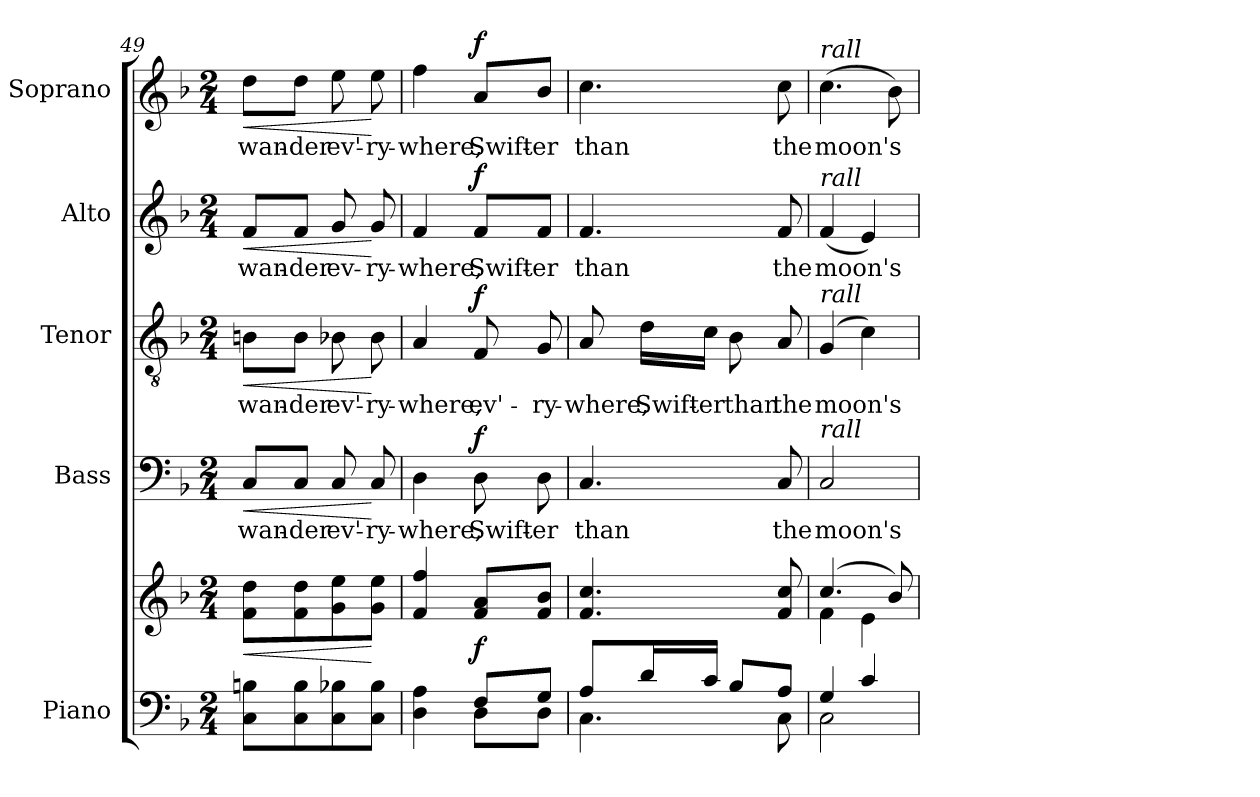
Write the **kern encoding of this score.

**kern	**kern	**dynam	**kern	**text	**dynam	**kern	**text	**dynam	**kern	**text	**dynam	**kern	**text	**dynam
*part5	*part5	*part5	*part4	*part4	*part4	*part3	*part3	*part3	*part2	*part2	*part2	*part1	*part1	*part1
*staff6	*staff5	*staff5/6	*staff4	*staff4	*staff4	*staff3	*staff3	*staff3	*staff2	*staff2	*staff2	*staff1	*staff1	*staff1
*I"Piano	*	*	*I"Bass	*	*	*I"Tenor	*	*	*I"Alto	*	*	*I"Soprano	*	*
*I'Pno.	*	*	*I'B.	*	*	*I'T.	*	*	*I'A.	*	*	*I'S.	*	*
*clefF4	*clefG2	*	*clefF4	*	*	*clefGv2	*	*	*clefG2	*	*	*clefG2	*	*
*	*	*	*	*	*	*ITrd7c12	*	*	*	*	*	*	*	*
*k[b-]	*k[b-]	*	*k[b-]	*	*	*k[b-]	*	*	*k[b-]	*	*	*k[b-]	*	*
*F:	*F:	*	*F:	*	*	*F:	*	*	*F:	*	*	*F:	*	*
*M2/4	*M2/4	*	*M2/4	*	*	*M2/4	*	*	*M2/4	*	*	*M2/4	*	*
=49	=49	=49	=49	=49	=49	=49	=49	=49	=49	=49	=49	=49	=49	=49
!	!	!LO:HP:b	!	!	!	!	!	!	!	!	!	!	!	!
!	!	!	!	!LO:LY:b:color=#000000	!LO:HP:b	!	!	!	!	!	!	!	!	!
!	!	!	!	!	!	!	!LO:LY:b:color=#000000	!LO:HP:b	!	!	!	!	!	!
!	!	!	!	!	!	!	!	!	!	!LO:LY:b:color=#000000	!LO:HP:b	!	!	!
!	!	!	!	!	!	!	!	!	!	!	!	!	!LO:LY:b:color=#000000	!LO:HP:b
8Ci\ 8BniL	8fi\ 8ddiL	<	8Ci/L	wan-	<	8BBni\L	wan-	<	8fi/L	wan-	<	8ddi\L	wan-	<
!	!	!	!	!LO:LY:b:color=#000000	!	!	!	!	!	!	!	!	!	!
!	!	!	!	!	!	!	!LO:LY:b:color=#000000	!	!	!	!	!	!	!
!	!	!	!	!	!	!	!	!	!	!LO:LY:b:color=#000000	!	!	!	!
!	!	!	!	!	!	!	!	!	!	!	!	!	!LO:LY:b:color=#000000	!
8Ci\ 8Bi	8fi\ 8ddi	.	8Ci/J	-der	.	8BBi\J	-der	.	8fi/J	-der	.	8ddi\J	-der	.
!	!	!	!	!LO:LY:b:color=#000000	!	!	!	!	!	!	!	!	!	!
!	!	!	!	!	!	!	!LO:LY:b:color=#000000	!	!	!	!	!	!	!
!	!	!	!	!	!	!	!	!	!	!LO:LY:b:color=#000000	!	!	!	!
!	!	!	!	!	!	!	!	!	!	!	!	!	!LO:LY:b:color=#000000	!
8Ci\ 8B-Xi	8gi\ 8eei	.	8Ci/	ev'-	.	8BB-Xi\	ev'-	.	8gi/	ev-	.	8eei\	ev'-	.
!	!	!	!	!LO:LY:b:color=#000000	!	!	!	!	!	!	!	!	!	!
!	!	!	!	!	!	!	!LO:LY:b:color=#000000	!	!	!	!	!	!	!
!	!	!	!	!	!	!	!	!	!	!LO:LY:b:color=#000000	!	!	!	!
!	!	!	!	!	!	!	!	!	!	!	!	!	!LO:LY:b:color=#000000	!
8Ci\ 8B-iJ	8gi\ 8eeiJ	[	8Ci/	-ry-	[	8BB-i\	-ry-	[	8gi/	-ry-	[	8eei\	-ry-	[
=50	=50	=50	=50	=50	=50	=50	=50	=50	=50	=50	=50	=50	=50	=50
*^	*	*	*	*	*	*	*	*	*	*	*	*	*	*
!	!	!	!	!	!LO:LY:b:color=#000000	!	!	!	!	!	!	!	!	!	!
!	!	!	!	!	!	!	!	!LO:LY:b:color=#000000	!	!	!	!	!	!	!
!	!	!	!	!	!	!	!	!	!	!	!LO:LY:b:color=#000000	!	!	!	!
!	!	!	!	!	!	!	!	!	!	!	!	!	!	!LO:LY:b:color=#000000	!
4ryy	4Di\ 4Ai	4fi/ 4ffi	.	4Di\	-where,	.	4AAi/	-where,	.	4fi/	-where,	.	4ffi\	-where,	.
!	!	!	!	!	!LO:LY:b:color=#000000	!	!	!	!	!	!	!	!	!	!
!	!	!	!	!	!	!	!	!LO:LY:b:color=#000000	!	!	!	!	!	!	!
!	!	!	!	!	!	!	!	!	!	!	!LO:LY:b:color=#000000	!	!	!	!
!	!	!	!	!	!	!	!	!	!	!	!	!	!	!LO:LY:b:color=#000000	!
8Fi/L	8Di\L	8fi/ 8aiL	f	8Di\	Swift-	f	8FFi/	ev'-	f	8fi/L	Swift-	f	8ai/L	Swift-	f
!	!	!	!	!	!LO:LY:b:color=#000000	!	!	!	!	!	!	!	!	!	!
!	!	!	!	!	!	!	!	!LO:LY:b:color=#000000	!	!	!	!	!	!	!
!	!	!	!	!	!	!	!	!	!	!	!LO:LY:b:color=#000000	!	!	!	!
!	!	!	!	!	!	!	!	!	!	!	!	!	!	!LO:LY:b:color=#000000	!
8Gi/J	8Di\J	8fi/ 8b-iJ	.	8Di\	-er	.	8GGi/	-ry-	.	8fi/J	-er	.	8b-i/J	-er	.
=51	=51	=51	=51	=51	=51	=51	=51	=51	=51	=51	=51	=51	=51	=51	=51
!	!	!	!	!	!LO:LY:b:color=#000000	!	!	!	!	!	!	!	!	!	!
!	!	!	!	!	!	!	!	!LO:LY:b:color=#000000	!	!	!	!	!	!	!
!	!	!	!	!	!	!	!	!	!	!	!LO:LY:b:color=#000000	!	!	!	!
!	!	!	!	!	!	!	!	!	!	!	!	!	!	!LO:LY:b:color=#000000	!
8Ai/L	4.Ci\	4.fi/ 4.cci	.	4.Ci/	than	.	8AAi/	-where,	.	4.fi/	than	.	4.cci\	than	.
!	!	!	!	!	!	!	!	!LO:LY:b:color=#000000	!	!	!	!	!	!	!
16di/L	.	.	.	.	.	.	16Di\LL	Swift-	.	.	.	.	.	.	.
!	!	!	!	!	!	!	!	!LO:LY:b:color=#000000	!	!	!	!	!	!	!
16ci/JJ	.	.	.	.	.	.	16Ci\JJ	-er	.	.	.	.	.	.	.
!	!	!	!	!	!	!	!	!LO:LY:b:color=#000000	!	!	!	!	!	!	!
8B-i/L	.	.	.	.	.	.	8BB-i\	than	.	.	.	.	.	.	.
!	!	!	!	!	!LO:LY:b:color=#000000	!	!	!	!	!	!	!	!	!	!
!	!	!	!	!	!	!	!	!LO:LY:b:color=#000000	!	!	!	!	!	!	!
!	!	!	!	!	!	!	!	!	!	!	!LO:LY:b:color=#000000	!	!	!	!
!	!	!	!	!	!	!	!	!	!	!	!	!	!	!LO:LY:b:color=#000000	!
8Ai/J	8Ci\	8fi/ 8cci	.	8Ci/	the	.	8AAi/	the	.	8fi/	the	.	8cci\	the	.
=52	=52	=52	=52	=52	=52	=52	=52	=52	=52	=52	=52	=52	=52	=52	=52
*	*	*^	*	*	*	*	*	*	*	*	*	*	*	*	*
!	!	!	!	!	!	!LO:LY:b:color=#000000	!	!	!	!	!	!	!	!	!	!
!	!	!	!	!	!	!	!	!	!LO:LY:b:color=#000000	!	!	!	!	!	!	!
!	!	!	!	!	!	!	!	!	!	!	!	!LO:LY:b:color=#000000	!	!	!	!
!	!	!	!	!	!	!	!	!	!	!	!	!	!	!LO:TX:a:i:t=rall	!	!
!	!	!	!	!	!	!	!	!	!	!	!LO:TX:a:i:t=rall	!	!	!	!	!
!	!	!	!	!	!	!	!	!LO:TX:a:i:t=rall	!	!	!	!	!	!	!	!
!	!	!	!	!	!LO:TX:a:i:t=rall	!	!	!	!	!	!	!	!	!	!	!
!	!	!	!	!	!	!	!	!	!	!	!	!	!	!	!LO:LY:b:color=#000000	!
4Gi/	2Ci\	(4.cci/	4fi\	.	2Ci/	moon's	.	(4GGi/	moon's	.	(4fi/	moon's	.	(4.cci\	moon's	.
4ci/	.	.	4ei\	.	.	.	.	4Ci\)	.	.	4ei/)	.	.	.	.	.
.	.	8b-i/)	.	.	.	.	.	.	.	.	.	.	.	8b-i\)	.	.
*v	*v	*	*	*	*	*	*	*	*	*	*	*	*	*	*	*
*	*v	*v	*	*	*	*	*	*	*	*	*	*	*	*	*
=	=	=	=	=	=	=	=	=	=	=	=	=	=	=
*-	*-	*-	*-	*-	*-	*-	*-	*-	*-	*-	*-	*-	*-	*-
